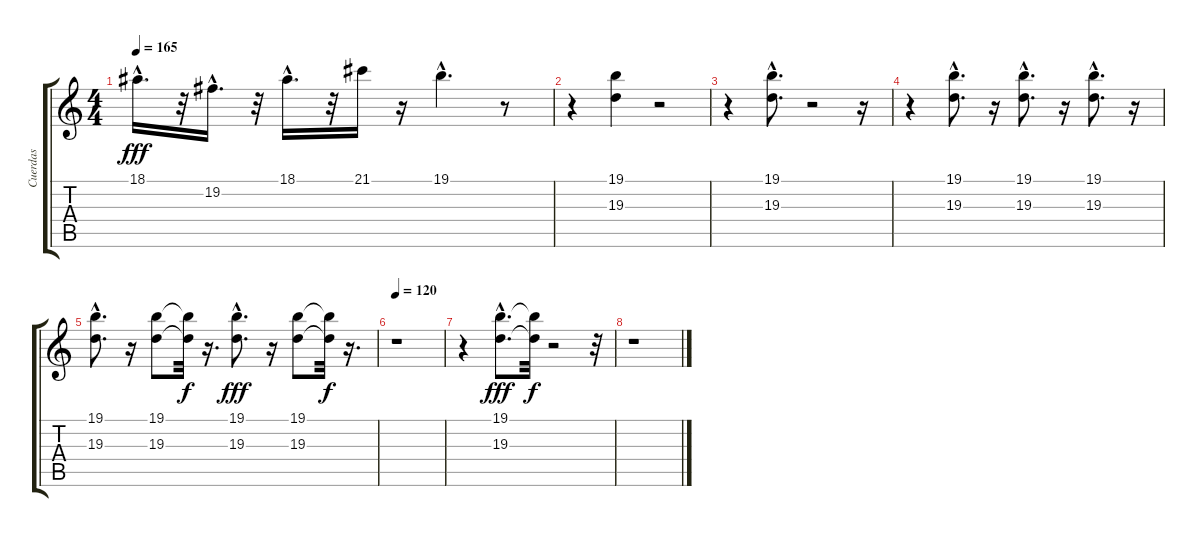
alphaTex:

\track ("Cuerdas" "Cuerdas") {instrument stringensemble1}
\staff {score tabs}
\tuning (E4 B3 G3 D3 A2 E2) {hide}
\ts (4 4)
\tempo 165
\clef g2
\ks c
18.1{hac}.16{d dy fff} r.32 19.2{hac}.16{d} r.32 18.1{hac}.16{d} r.32 21.1.16 r.16 19.1{hac}.4{d} r.8 |
r.4 (19.1 19.3).4 r.2 |
r.4 (19.1{hac} 19.3{hac}).8{d} r.2 r.16 |
r.4 (19.1{hac} 19.3).8{d} r.16 (19.1{hac} 19.3).8{d} r.16 (19.1{hac} 19.3).8{d} r.16 |
(19.1{hac} 19.3).8{d} r.16 (19.1 19.3).8 (19.1{t} 19.3{t}).32{dy f} r.16{d} (19.1{hac} 19.3{hac}).8{d dy fff} r.16 (19.1 19.3).8 (19.1{t} 19.3{t}).32{dy f} r.16{d} |
\tempo 120
r.1 |
r.4 (19.1{hac} 19.3{hac}).8{d dy fff} (19.1{t} 19.3{t}).32{dy f} r.2 r.32 |
r.1
